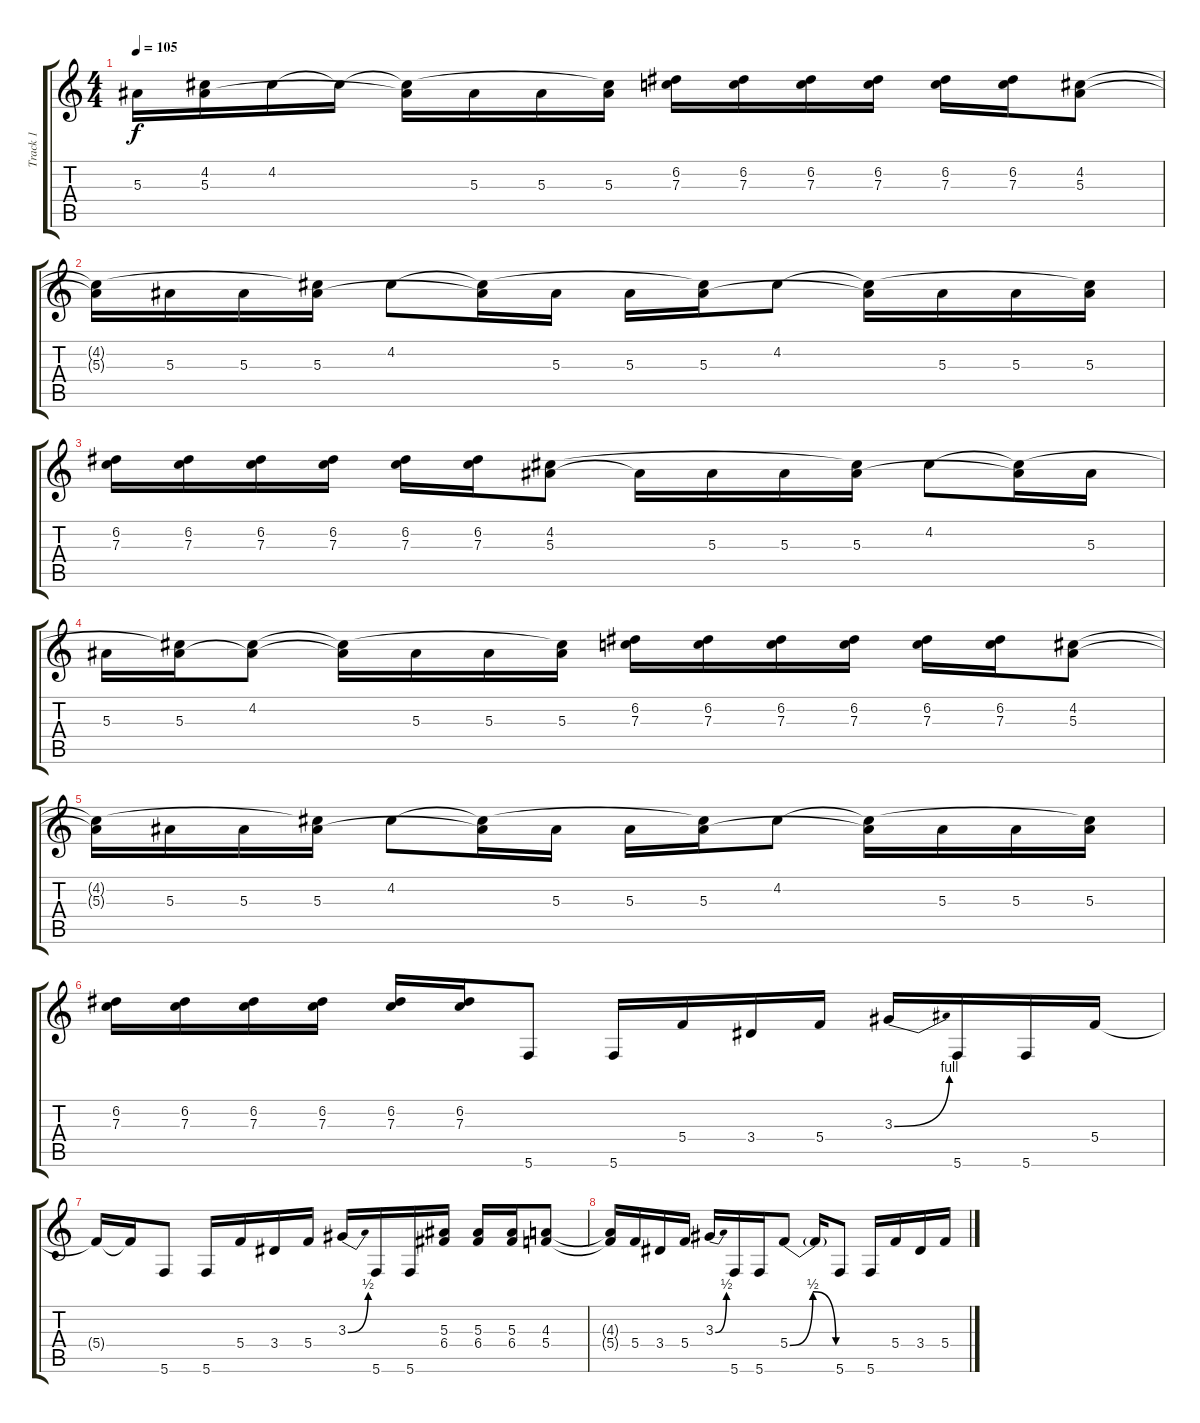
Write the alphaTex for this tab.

\track ("Track 1" "Track 1") {instrument distortionguitar}
\staff {score tabs}
\tuning (D4 A3 F3 C3 G2 C2) {hide}
\ts (4 4)
\tempo 105
\clef g2
\ks c
5.3.16{dy f} (4.2{t} 5.3).16 4.2.16 4.2{t}.16 (4.2{t} 5.3{t}).16 5.3.16 5.3.16 (4.2{t} 5.3).16 (6.2 7.3).16 (6.2 7.3).16 (6.2 7.3).16 (6.2 7.3).16 (6.2 7.3).16 (6.2 7.3).16 (4.2 5.3).8 |
(4.2{t} 5.3{t}).16 5.3.16 5.3.16 (4.2{t} 5.3).16 4.2.8 (4.2{t} 5.3{t}).16 5.3.16 5.3.16 (4.2{t} 5.3).16 4.2.8 (4.2{t} 5.3{t}).16 5.3.16 5.3.16 (4.2{t} 5.3).16 |
(6.2 7.3).16 (6.2 7.3).16 (6.2 7.3).16 (6.2 7.3).16 (6.2 7.3).16 (6.2 7.3).16 (4.2 5.3).8 5.3{t}.16 5.3.16 5.3.16 (4.2{t} 5.3).16 4.2.8 (4.2{t} 5.3{t}).16 5.3.16 |
5.3.16 (4.2{t} 5.3).16 (4.2 5.3{t}).8 (4.2{t} 5.3{t}).16 5.3.16 5.3.16 (4.2{t} 5.3).16 (6.2 7.3).16 (6.2 7.3).16 (6.2 7.3).16 (6.2 7.3).16 (6.2 7.3).16 (6.2 7.3).16 (4.2 5.3).8 |
(4.2{t} 5.3{t}).16 5.3.16 5.3.16 (4.2{t} 5.3).16 4.2.8 (4.2{t} 5.3{t}).16 5.3.16 5.3.16 (4.2{t} 5.3).16 4.2.8 (4.2{t} 5.3{t}).16 5.3.16 5.3.16 (4.2{t} 5.3).16 |
(6.2 7.3).16 (6.2 7.3).16 (6.2 7.3).16 (6.2 7.3).16 (6.2 7.3).16 (6.2 7.3).16 5.6.8 5.6.16 5.4.16 3.4.16 5.4.16 3.3{be (bend 0 0 60 4)}.16 5.6.16 5.6.16 5.4.16 |
5.4{t}.16 5.4{t}.16 5.6.8 5.6.16 5.4.16 3.4.16 5.4.16 3.3{be (bend 0 0 60 2)}.16 5.6.16 5.6.16 (5.3 6.4).16 (5.3 6.4).16 (5.3 6.4).16 (4.3 5.4).8 |
(4.3{t} 5.4{t}).16 5.4.16 3.4.16 5.4.16 3.3{be (bend 0 0 60 2)}.16 5.6.16 5.6.16 5.4{be (bendrelease 0 0 30 2 30 2 60 0)}.8 5.4{t}.16 5.6.8 5.6.16 5.4.16 3.4.16 5.4.16
